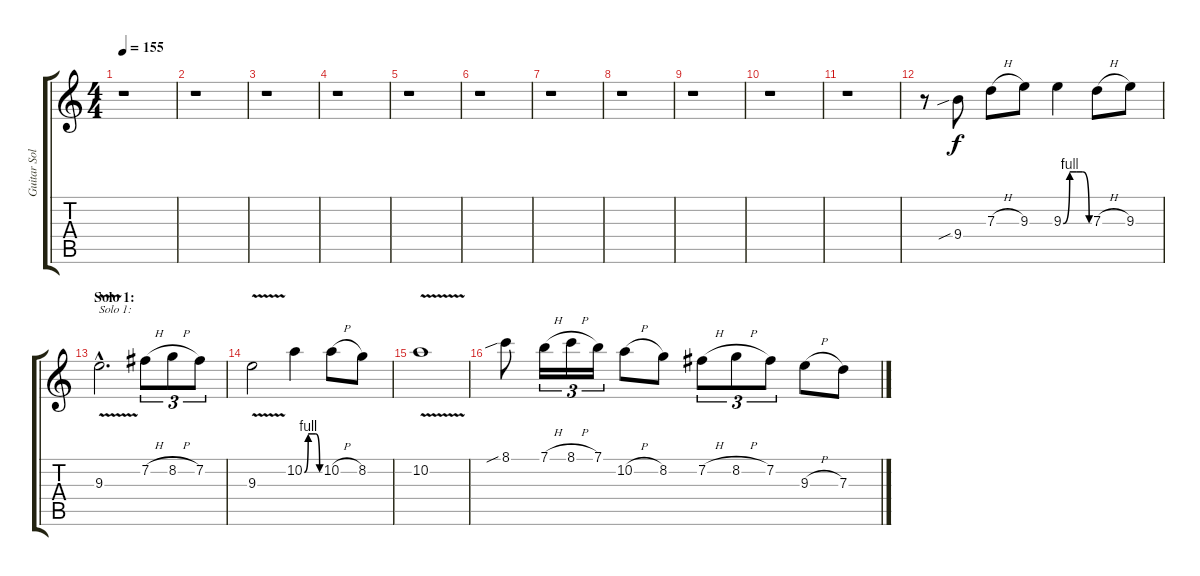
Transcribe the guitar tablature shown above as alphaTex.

\track ("Guitar Solo I" "Guitar Sol") {instrument distortionguitar}
\staff {score tabs}
\tuning (E4 B3 G3 D3 A2 E2) {hide}
\ts (4 4)
\tempo 155
\clef g2
\ks c
r.1{dy f} |
r.1 |
r.1 |
r.1 |
r.1 |
r.1 |
r.1 |
r.1 |
r.1 |
r.1 |
r.1 |
r.8 9.4{sib}.8 7.3{h}.8 9.3.8 9.3{be (custom 0 0 15 4 30 4 45 4 60 0)}.4 7.3{h}.8 9.3.8 |
\section ("" "Solo 1:")
9.3{v hac}.2{d txt "Solo 1:"} 7.2{h}.8{tu (3 2)} 8.2{h}.8{tu (3 2)} 7.2.8{tu (3 2)} |
9.3{v}.2 10.2{be (custom 0 0 15 4 30 4 45 4 60 0)}.4 10.2{h}.8 8.2.8 |
10.2{v}.1 |
8.1{sib}.8 7.1{h}.16{tu (3 2)} 8.1{h}.16{tu (3 2)} 7.1.16{tu (3 2)} 10.2{h}.8 8.2.8 7.2{h}.8{tu (3 2)} 8.2{h}.8{tu (3 2)} 7.2.8{tu (3 2)} 9.3{h}.8 7.3.8
